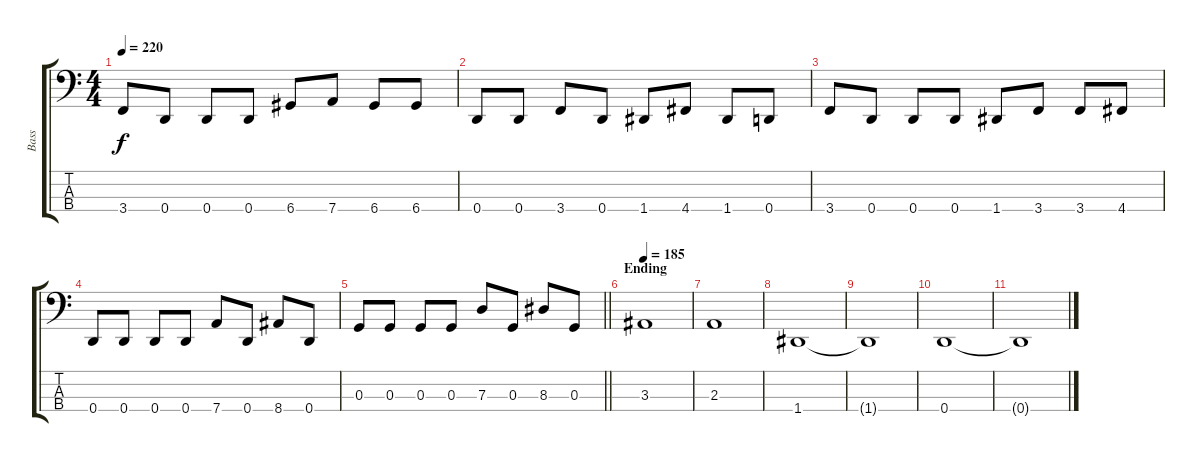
\track ("Bass" "Bass") {instrument electricbassfinger}
\staff {score tabs}
\tuning (F2 C2 G1 D1) {hide}
\ts (4 4)
\tempo 220
\clef f4
\ks c
3.4.8{dy f} 0.4.8 0.4.8 0.4.8 6.4.8 7.4.8 6.4.8 6.4.8 |
0.4.8 0.4.8 3.4.8 0.4.8 1.4.8 4.4.8 1.4.8 0.4.8 |
3.4.8 0.4.8 0.4.8 0.4.8 1.4.8 3.4.8 3.4.8 4.4.8 |
0.4.8 0.4.8 0.4.8 0.4.8 7.4.8 0.4.8 8.4.8 0.4.8 |
\barLineRight lightlight
0.3.8 0.3.8 0.3.8 0.3.8 7.3.8 0.3.8 8.3.8 0.3.8 |
\section ("" "Ending")
\tempo 185
3.3.1 |
2.3.1 |
1.4.1 |
1.4{t}.1 |
0.4.1 |
0.4{t}.1
